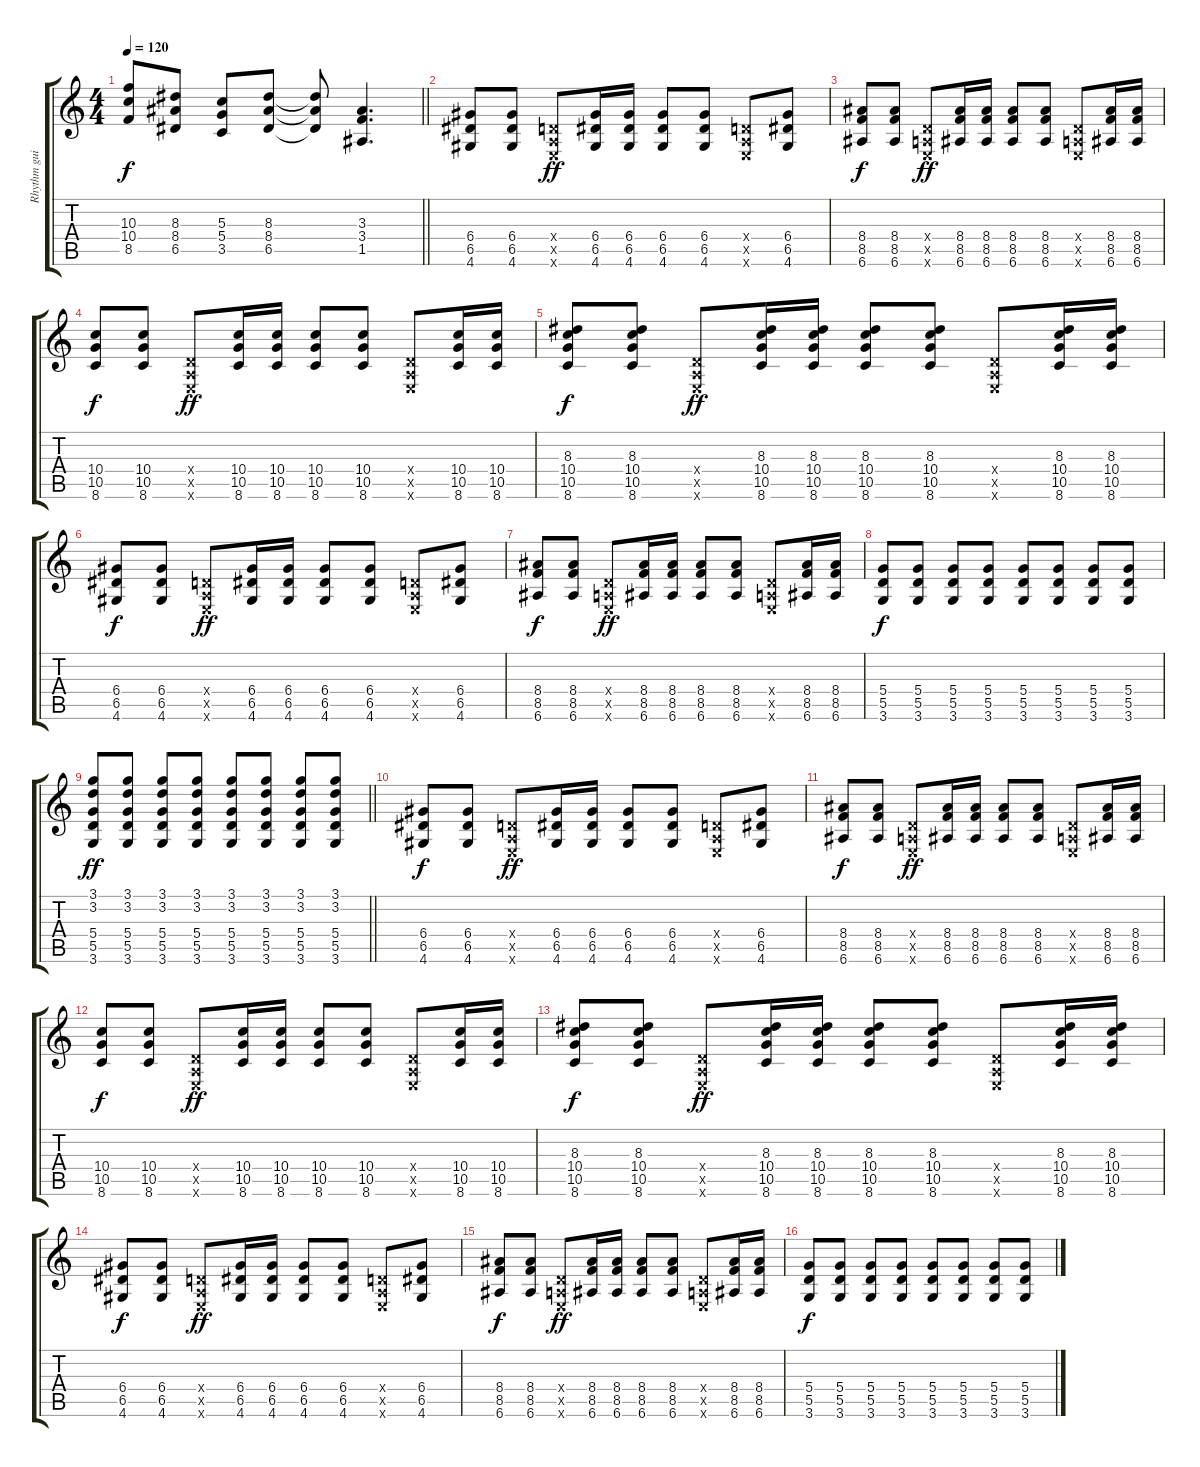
\track ("Rhythm guitar" "Rhythm gui") {instrument overdrivenguitar}
\staff {score tabs}
\tuning (E4 B3 G3 D3 A2 E2) {hide}
\ts (4 4)
\tempo 120
\clef g2
\barLineRight lightlight
\ks c
(10.3{t} 10.4{t} 8.5{t}).8{dy f} (8.3 8.4 6.5).8 (5.3 5.4 3.5).8 (8.3 8.4 6.5).8 (8.3{t} 8.4{t} 6.5{t}).8 (3.3 3.4 1.5).4{d} |
\section ("" "")
(6.4 6.5 4.6).8 (6.4 6.5 4.6).8 (0.4{x} 0.5{x} 0.6{x}).8{dy ff} (6.4 6.5 4.6).16 (6.4 6.5 4.6).16 (6.4 6.5 4.6).8 (6.4 6.5 4.6).8 (0.4{x} 0.5{x} 0.6{x}).8 (6.4 6.5 4.6).8 |
(8.4 8.5 6.6).8{dy f} (8.4 8.5 6.6).8 (0.4{x} 0.5{x} 0.6{x}).8{dy ff} (8.4 8.5 6.6).16 (8.4 8.5 6.6).16 (8.4 8.5 6.6).8 (8.4 8.5 6.6).8 (0.4{x} 0.5{x} 0.6{x}).8 (8.4 8.5 6.6).16 (8.4 8.5 6.6).16 |
(10.4 10.5 8.6).8{dy f} (10.4 10.5 8.6).8 (0.4{x} 0.5{x} 0.6{x}).8{dy ff} (10.4 10.5 8.6).16 (10.4 10.5 8.6).16 (10.4 10.5 8.6).8 (10.4 10.5 8.6).8 (0.4{x} 0.5{x} 0.6{x}).8 (10.4 10.5 8.6).16 (10.4 10.5 8.6).16 |
(8.3 10.4 10.5 8.6).8{dy f} (8.3 10.4 10.5 8.6).8 (0.4{x} 0.5{x} 0.6{x}).8{dy ff} (8.3 10.4 10.5 8.6).16 (8.3 10.4 10.5 8.6).16 (8.3 10.4 10.5 8.6).8 (8.3 10.4 10.5 8.6).8 (0.4{x} 0.5{x} 0.6{x}).8 (8.3 10.4 10.5 8.6).16 (8.3 10.4 10.5 8.6).16 |
(6.4 6.5 4.6).8{dy f} (6.4 6.5 4.6).8 (0.4{x} 0.5{x} 0.6{x}).8{dy ff} (6.4 6.5 4.6).16 (6.4 6.5 4.6).16 (6.4 6.5 4.6).8 (6.4 6.5 4.6).8 (0.4{x} 0.5{x} 0.6{x}).8 (6.4 6.5 4.6).8 |
(8.4 8.5 6.6).8{dy f} (8.4 8.5 6.6).8 (0.4{x} 0.5{x} 0.6{x}).8{dy ff} (8.4 8.5 6.6).16 (8.4 8.5 6.6).16 (8.4 8.5 6.6).8 (8.4 8.5 6.6).8 (0.4{x} 0.5{x} 0.6{x}).8 (8.4 8.5 6.6).16 (8.4 8.5 6.6).16 |
(5.4 5.5 3.6).8{dy f} (5.4 5.5 3.6).8 (5.4 5.5 3.6).8 (5.4 5.5 3.6).8 (5.4 5.5 3.6).8 (5.4 5.5 3.6).8 (5.4 5.5 3.6).8 (5.4 5.5 3.6).8 |
\barLineRight lightlight
(3.1 3.2 5.4 5.5 3.6).8{dy ff} (3.1 3.2 5.4 5.5 3.6).8 (3.1 3.2 5.4 5.5 3.6).8 (3.1 3.2 5.4 5.5 3.6).8 (3.1 3.2 5.4 5.5 3.6).8 (3.1 3.2 5.4 5.5 3.6).8 (3.1 3.2 5.4 5.5 3.6).8 (3.1 3.2 5.4 5.5 3.6).8 |
\section ("" "")
(6.4 6.5 4.6).8{dy f} (6.4 6.5 4.6).8 (0.4{x} 0.5{x} 0.6{x}).8{dy ff} (6.4 6.5 4.6).16 (6.4 6.5 4.6).16 (6.4 6.5 4.6).8 (6.4 6.5 4.6).8 (0.4{x} 0.5{x} 0.6{x}).8 (6.4 6.5 4.6).8 |
(8.4 8.5 6.6).8{dy f} (8.4 8.5 6.6).8 (0.4{x} 0.5{x} 0.6{x}).8{dy ff} (8.4 8.5 6.6).16 (8.4 8.5 6.6).16 (8.4 8.5 6.6).8 (8.4 8.5 6.6).8 (0.4{x} 0.5{x} 0.6{x}).8 (8.4 8.5 6.6).16 (8.4 8.5 6.6).16 |
(10.4 10.5 8.6).8{dy f} (10.4 10.5 8.6).8 (0.4{x} 0.5{x} 0.6{x}).8{dy ff} (10.4 10.5 8.6).16 (10.4 10.5 8.6).16 (10.4 10.5 8.6).8 (10.4 10.5 8.6).8 (0.4{x} 0.5{x} 0.6{x}).8 (10.4 10.5 8.6).16 (10.4 10.5 8.6).16 |
(8.3 10.4 10.5 8.6).8{dy f} (8.3 10.4 10.5 8.6).8 (0.4{x} 0.5{x} 0.6{x}).8{dy ff} (8.3 10.4 10.5 8.6).16 (8.3 10.4 10.5 8.6).16 (8.3 10.4 10.5 8.6).8 (8.3 10.4 10.5 8.6).8 (0.4{x} 0.5{x} 0.6{x}).8 (8.3 10.4 10.5 8.6).16 (8.3 10.4 10.5 8.6).16 |
(6.4 6.5 4.6).8{dy f} (6.4 6.5 4.6).8 (0.4{x} 0.5{x} 0.6{x}).8{dy ff} (6.4 6.5 4.6).16 (6.4 6.5 4.6).16 (6.4 6.5 4.6).8 (6.4 6.5 4.6).8 (0.4{x} 0.5{x} 0.6{x}).8 (6.4 6.5 4.6).8 |
(8.4 8.5 6.6).8{dy f} (8.4 8.5 6.6).8 (0.4{x} 0.5{x} 0.6{x}).8{dy ff} (8.4 8.5 6.6).16 (8.4 8.5 6.6).16 (8.4 8.5 6.6).8 (8.4 8.5 6.6).8 (0.4{x} 0.5{x} 0.6{x}).8 (8.4 8.5 6.6).16 (8.4 8.5 6.6).16 |
(5.4 5.5 3.6).8{dy f} (5.4 5.5 3.6).8 (5.4 5.5 3.6).8 (5.4 5.5 3.6).8 (5.4 5.5 3.6).8 (5.4 5.5 3.6).8 (5.4 5.5 3.6).8 (5.4 5.5 3.6).8
